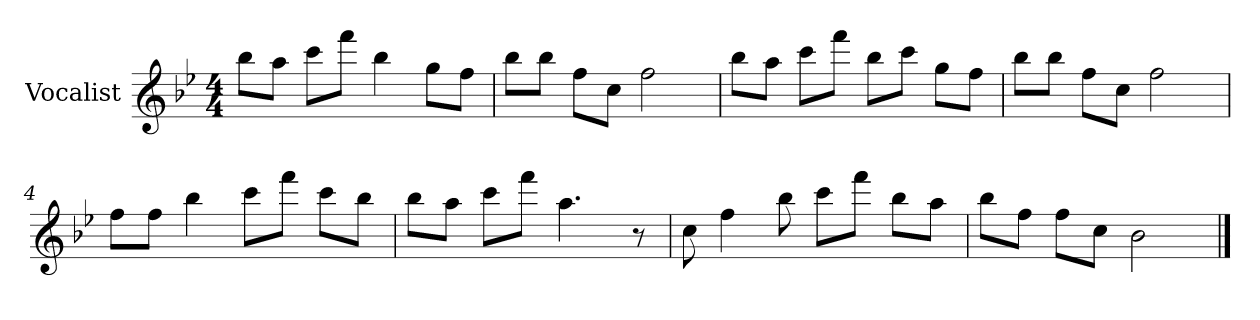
**kern
*part1
*staff1
*I"Vocalist
*k[b-e-]
*B-:
*M4/4
=
8bb-L
8aaJ
8cccL
8fffJ
4bb-
8ggL
8ffJ
=1
8bb-L
8bb-J
8ffL
8ccJ
2ff
=2
8bb-L
8aaJ
8cccL
8fffJ
8bb-L
8cccJ
8ggL
8ffJ
=3
8bb-L
8bb-J
8ffL
8ccJ
2ff
=4
8ffL
8ffJ
4bb-
8cccL
8fffJ
8cccL
8bb-J
=5
8bb-L
8aaJ
8cccL
8fffJ
4.aa
8r
=6
8cc
4ff
8bb-
8cccL
8fffJ
8bb-L
8aaJ
=7
8bb-L
8ffJ
8ffL
8ccJ
2b-
==
*-
